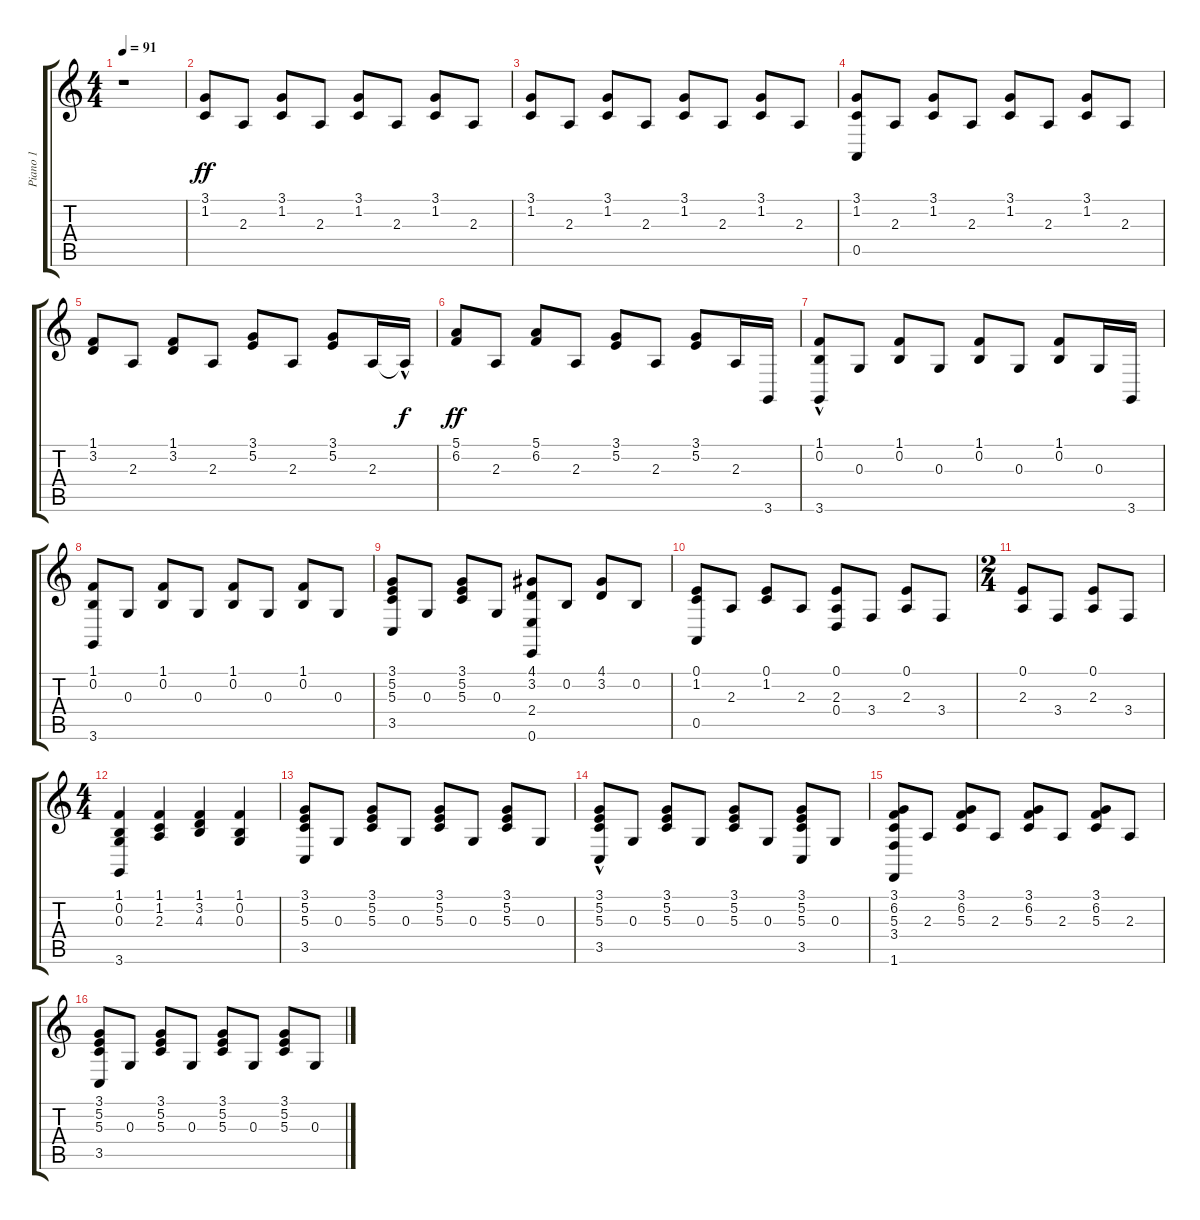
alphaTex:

\track ("Piano 1" "Piano 1") {instrument acousticgrandpiano}
\staff {score tabs}
\tuning (E4 B3 G3 D3 A2 E2) {hide}
\ts (4 4)
\tempo 91
\clef g2
\ks c
r.1{dy ff instrument acousticgrandpiano} |
(3.1 1.2).8 2.3.8 (3.1 1.2).8 2.3.8 (3.1 1.2).8 2.3.8 (3.1 1.2).8 2.3.8 |
(3.1 1.2).8 2.3.8 (3.1 1.2).8 2.3.8 (3.1 1.2).8 2.3.8 (3.1 1.2).8 2.3.8 |
(3.1 1.2 0.5).8 2.3.8 (3.1 1.2).8 2.3.8 (3.1 1.2).8 2.3.8 (3.1 1.2).8 2.3.8 |
(1.1 3.2).8 2.3.8 (1.1 3.2).8 2.3.8 (3.1 5.2).8 2.3.8 (3.1 5.2).8 2.3.16 2.3{hac t}.16{dy f} |
(5.1 6.2).8{dy ff} 2.3.8 (5.1 6.2).8 2.3.8 (3.1 5.2).8 2.3.8 (3.1 5.2).8 2.3.16 3.6.16 |
(1.1 0.2 3.6{hac}).8 0.3.8 (1.1 0.2).8 0.3.8 (1.1 0.2).8 0.3.8 (1.1 0.2).8 0.3.16 3.6.16 |
(1.1 0.2 3.6).8 0.3.8 (1.1 0.2).8 0.3.8 (1.1 0.2).8 0.3.8 (1.1 0.2).8 0.3.8 |
(3.1 5.2 5.3 3.5).8 0.3.8 (3.1 5.2 5.3).8 0.3.8 (4.1 3.2 2.4 0.6).8 0.2.8 (4.1 3.2).8 0.2.8 |
(0.1 1.2 0.5).8 2.3.8 (0.1 1.2).8 2.3.8 (0.1 2.3 0.4).8 3.4.8 (0.1 2.3).8 3.4.8 |
\ts (2 4)
(0.1 2.3).8 3.4.8 (0.1 2.3).8 3.4.8 |
\ts (4 4)
(1.1 0.2 0.3 3.6).4 (1.1 1.2 2.3).4 (1.1 3.2 4.3).4 (1.1 0.2 0.3).4 |
(3.1 5.2 5.3 3.5).8 0.3.8 (3.1 5.2 5.3).8 0.3.8 (3.1 5.2 5.3).8 0.3.8 (3.1 5.2 5.3).8 0.3.8 |
(3.1 5.2 5.3 3.5{hac}).8 0.3.8 (3.1 5.2 5.3).8 0.3.8 (3.1 5.2 5.3).8 0.3.8 (3.1 5.2 5.3 3.5).8 0.3.8 |
(3.1 6.2 5.3 3.4 1.6).8 2.3.8 (3.1 6.2 5.3).8 2.3.8 (3.1 6.2 5.3).8 2.3.8 (3.1 6.2 5.3).8 2.3.8 |
(3.1 5.2 5.3 3.5).8 0.3.8 (3.1 5.2 5.3).8 0.3.8 (3.1 5.2 5.3).8 0.3.8 (3.1 5.2 5.3).8 0.3.8
